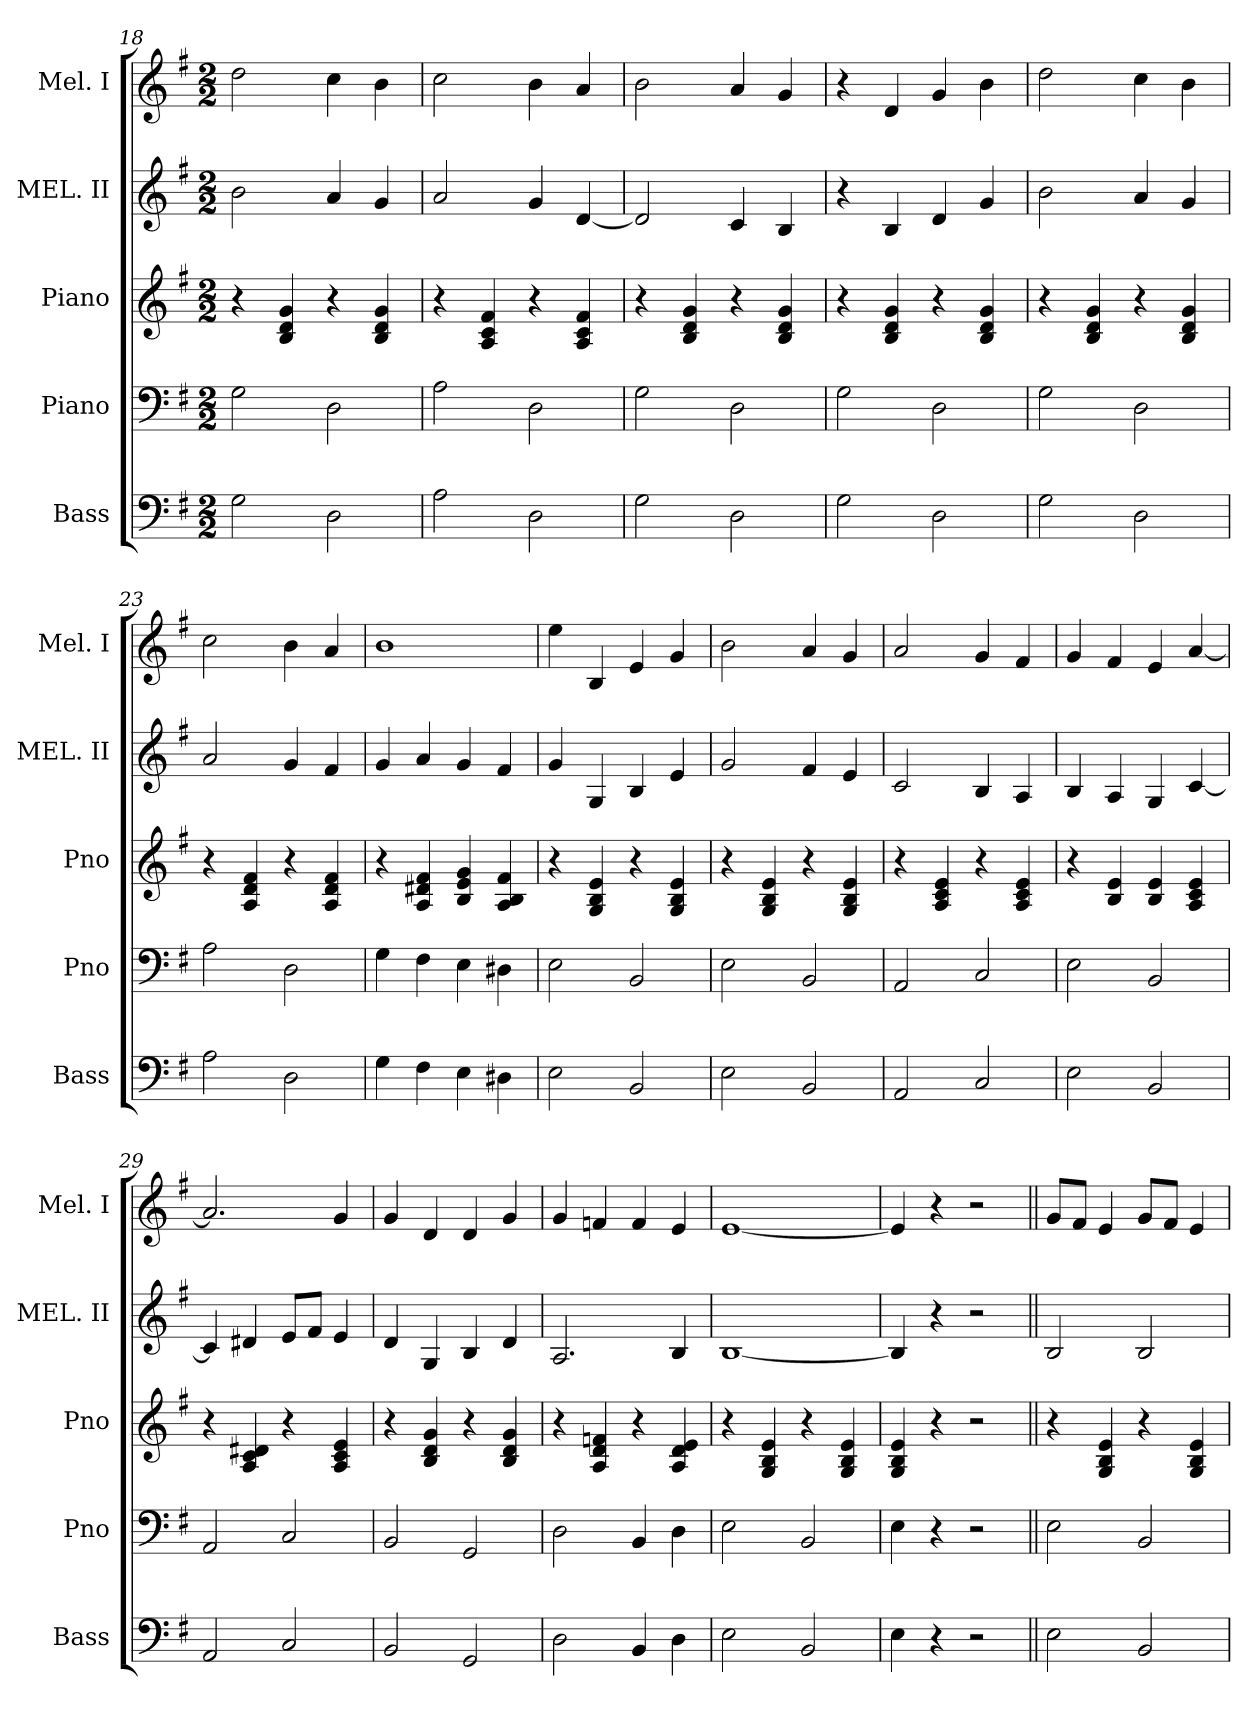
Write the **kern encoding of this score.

**kern	**kern	**kern	**kern	**kern
*part5	*part4	*part3	*part2	*part1
*staff5	*staff4	*staff3	*staff2	*staff1
*I"Bass	*I"Piano	*I"Piano	*I"MEL. II	*I"Mel. I
*I'Bass	*I'Pno	*I'Pno	*I'MEL. II	*I'Mel. I
*clefF4	*clefF4	*clefG2	*clefG2	*clefG2
*ITrd7c12	*	*	*	*
*k[f#]	*k[f#]	*k[f#]	*k[f#]	*k[f#]
*M2/2	*M2/2	*M2/2	*M2/2	*M2/2
=18	=18	=18	=18	=18
2GG\	2G\	4r	2b\	2dd\
.	.	4B/ 4d/ 4g/	.	.
2DD\	2D\	4r	4a/	4cc\
.	.	4B/ 4d/ 4g/	4g/	4b\
=19	=19	=19	=19	=19
2AA\	2A\	4r	2a/	2cc\
.	.	4A/ 4c/ 4f#/	.	.
2DD\	2D\	4r	4g/	4b\
.	.	4A/ 4c/ 4f#/	[4d/	4a/
=20	=20	=20	=20	=20
2GG\	2G\	4r	2d/]	2b\
.	.	4B/ 4d/ 4g/	.	.
2DD\	2D\	4r	4c/	4a/
.	.	4B/ 4d/ 4g/	4B/	4g/
=21	=21	=21	=21	=21
2GG\	2G\	4r	4r	4r
.	.	4B/ 4d/ 4g/	4B/	4d/
2DD\	2D\	4r	4d/	4g/
.	.	4B/ 4d/ 4g/	4g/	4b\
=22	=22	=22	=22	=22
2GG\	2G\	4r	2b\	2dd\
.	.	4B/ 4d/ 4g/	.	.
2DD\	2D\	4r	4a/	4cc\
.	.	4B/ 4d/ 4g/	4g/	4b\
!!LO:LB:g=z
=23	=23	=23	=23	=23
2AA\	2A\	4r	2a/	2cc\
.	.	4A/ 4d/ 4f#/	.	.
2DD\	2D\	4r	4g/	4b\
.	.	4A/ 4d/ 4f#/	4f#/	4a/
=24	=24	=24	=24	=24
4GG\	4G\	4r	4g/	1b
4FF#\	4F#\	4A/ 4d#X/ 4f#/	4a/	.
4EE\	4E\	4B/ 4e/ 4g/	4g/	.
4DD#X\	4D#X\	4A/ 4B/ 4f#/	4f#/	.
=25	=25	=25	=25	=25
2EE\	2E\	4r	4g/	4ee\
.	.	4G/ 4B/ 4e/	4G/	4B/
2BBB/	2BB/	4r	4B/	4e/
.	.	4G/ 4B/ 4e/	4e/	4g/
=26	=26	=26	=26	=26
2EE\	2E\	4r	2g/	2b\
.	.	4G/ 4B/ 4e/	.	.
2BBB/	2BB/	4r	4f#/	4a/
.	.	4G/ 4B/ 4e/	4e/	4g/
=27	=27	=27	=27	=27
2AAA/	2AA/	4r	2c/	2a/
.	.	4A/ 4c/ 4e/	.	.
2CC/	2C/	4r	4B/	4g/
.	.	4A/ 4c/ 4e/	4A/	4f#/
=28	=28	=28	=28	=28
2EE\	2E\	4r	4B/	4g/
.	.	4B/ 4e/	4A/	4f#/
2BBB/	2BB/	4B/ 4e/	4G/	4e/
.	.	4A/ 4c/ 4e/	[4c/	[4a/
=29	=29	=29	=29	=29
2AAA/	2AA/	4r	4c/]	2.a/]
.	.	4A/ 4c/ 4d#X/	4d#X/	.
2CC/	2C/	4r	8e/L	.
.	.	.	8f#/J	.
.	.	4A/ 4c/ 4e/	4e/	4g/
!!LO:PB:g=z
=30	=30	=30	=30	=30
2BBB/	2BB/	4r	4d/	4g/
.	.	4B/ 4d/ 4g/	4G/	4d/
2GGG/	2GG/	4r	4B/	4d/
.	.	4B/ 4d/ 4g/	4d/	4g/
=31	=31	=31	=31	=31
2DD\	2D\	4r	2.A/	4g/
.	.	4A/ 4d/ 4fn/	.	4fn/
4BBB/	4BB/	4r	.	4f/
4DD\	4D\	4A/ 4d/ 4e/	4B/	4e/
=32	=32	=32	=32	=32
2EE\	2E\	4r	[1B	[1e
.	.	4G/ 4B/ 4e/	.	.
2BBB/	2BB/	4r	.	.
.	.	4G/ 4B/ 4e/	.	.
=33	=33	=33	=33	=33
4EE\	4E\	4G/ 4B/ 4e/	4B/]	4e/]
4r	4r	4r	4r	4r
2r	2r	2r	2r	2r
=34||	=34||	=34||	=34||	=34||
2EE\	2E\	4r	2B/	8g/L
.	.	.	.	8f#/J
.	.	4G/ 4B/ 4e/	.	4e/
2BBB/	2BB/	4r	2B/	8g/L
.	.	.	.	8f#/J
.	.	4G/ 4B/ 4e/	.	4e/
=	=	=	=	=
*-	*-	*-	*-	*-
